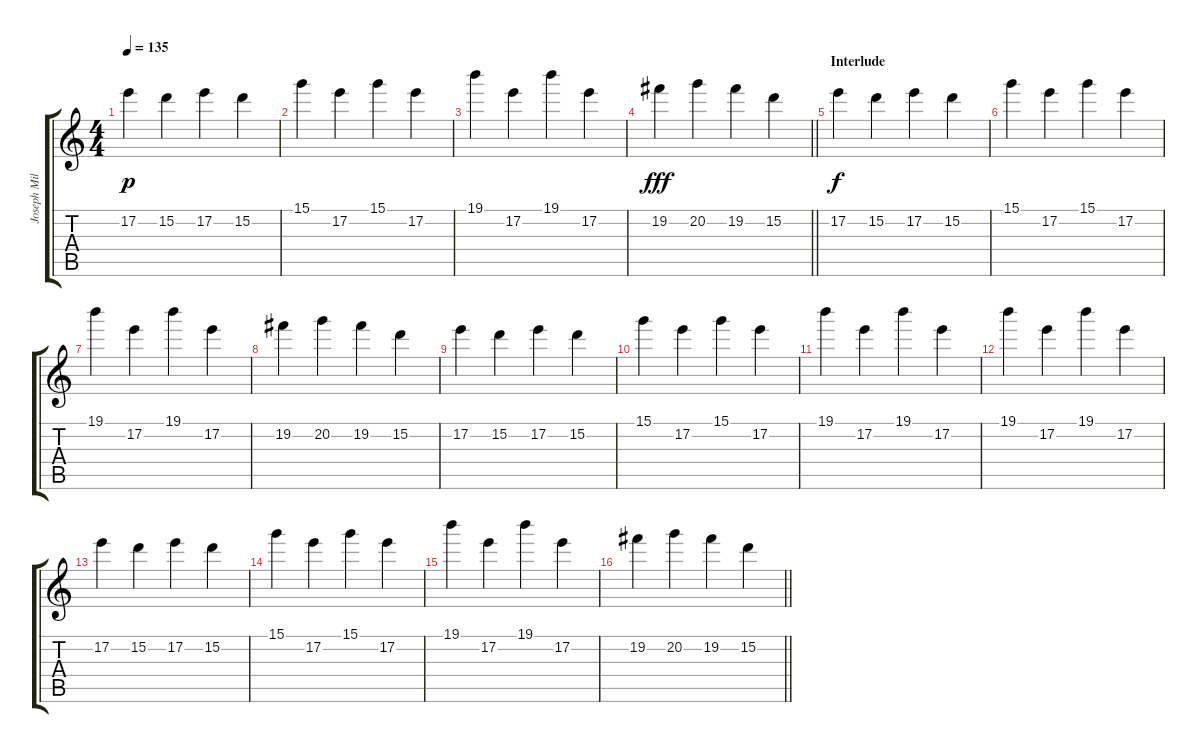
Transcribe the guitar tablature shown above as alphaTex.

\track ("Joseph Milligan" "Joseph Mil") {instrument electricguitarjazz}
\staff {score tabs}
\tuning (E4 B3 G3 D3 A2 E2) {hide}
\ts (4 4)
\tempo 135
\clef g2
\ks c
17.2.4{dy p} 15.2.4 17.2.4 15.2.4 |
15.1.4 17.2.4 15.1.4 17.2.4 |
19.1.4 17.2.4 19.1.4 17.2.4 |
\barLineRight lightlight
19.2.4{dy fff} 20.2.4 19.2.4 15.2.4 |
\section ("" "Interlude")
17.2.4{dy f instrument musicbox} 15.2.4 17.2.4 15.2.4 |
15.1.4 17.2.4 15.1.4 17.2.4 |
19.1.4 17.2.4 19.1.4 17.2.4 |
19.2.4 20.2.4 19.2.4 15.2.4 |
17.2.4 15.2.4 17.2.4 15.2.4 |
15.1.4 17.2.4 15.1.4 17.2.4 |
19.1.4 17.2.4 19.1.4 17.2.4 |
19.1.4 17.2.4 19.1.4 17.2.4 |
17.2.4 15.2.4 17.2.4 15.2.4 |
15.1.4 17.2.4 15.1.4 17.2.4 |
19.1.4 17.2.4 19.1.4 17.2.4 |
\barLineRight lightlight
19.2.4 20.2.4 19.2.4 15.2.4
